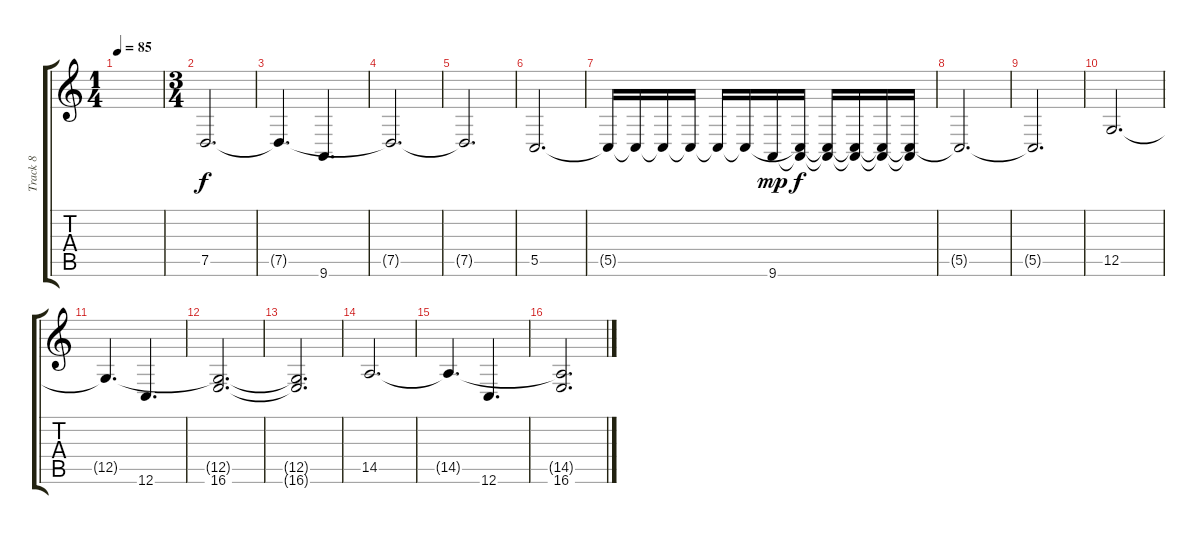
\track ("Track 8" "Track 8") {instrument synthstrings2}
\staff {score tabs}
\tuning (D4 A3 F3 C3 G2 C2) {hide}
\ts (1 4)
\tempo 85
\clef g2
\ks c
|
\ts (3 4)
7.5.2{d volume 12} |
7.5{t}.4{d} 9.6.4{d} |
7.5{t}.2{d} |
7.5{t}.2{d volume 3} |
5.5.2{d volume 12} |
5.5{t}.16 5.5{t}.16 5.5{t}.16 5.5{t}.16 5.5{t}.16 5.5{t}.16 9.6.16{dy mp} (5.5{t} 9.6{t}).16{dy f} (5.5{t} 9.6{t}).16 (5.5{t} 9.6{t}).16 (5.5{t} 9.6{t}).16 (5.5{t} 9.6{t}).16 |
5.5{t}.2{d} |
5.5{t}.2{d volume 3} |
12.5.2{d volume 12} |
12.5{t}.4{d} 12.6.4{d} |
(12.5{t} 16.6).2{d} |
(12.5{t} 16.6{t}).2{d volume 3} |
14.5.2{d volume 13} |
14.5{t}.4{d} 12.6.4{d} |
(14.5{t} 16.6).2{d}
